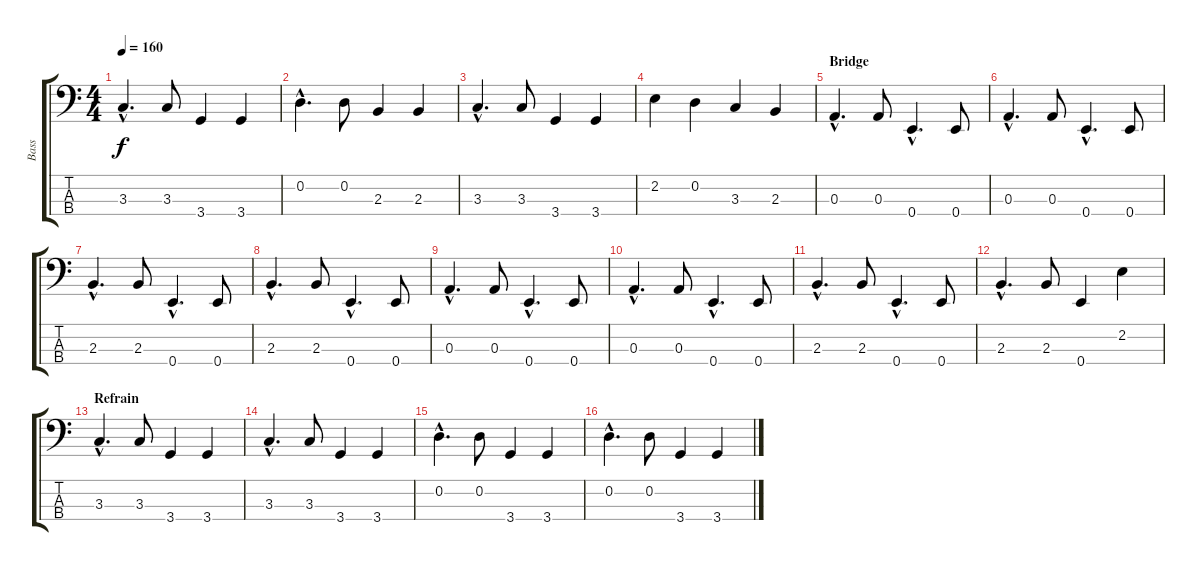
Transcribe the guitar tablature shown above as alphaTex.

\track ("Bass" "Bass") {instrument electricbassfinger}
\staff {score tabs}
\tuning (G2 D2 A1 E1) {hide}
\ts (4 4)
\tempo 160
\clef f4
\ks c
3.3{hac}.4{d dy f} 3.3.8 3.4.4 3.4.4 |
0.2{hac}.4{d} 0.2.8 2.3.4 2.3.4 |
3.3{hac}.4{d} 3.3.8 3.4.4 3.4.4 |
2.2.4 0.2.4 3.3.4 2.3.4 |
\section ("" "Bridge")
0.3{hac}.4{d} 0.3.8 0.4{hac}.4{d} 0.4.8 |
0.3{hac}.4{d} 0.3.8 0.4{hac}.4{d} 0.4.8 |
2.3{hac}.4{d} 2.3.8 0.4{hac}.4{d} 0.4.8 |
2.3{hac}.4{d} 2.3.8 0.4{hac}.4{d} 0.4.8 |
0.3{hac}.4{d} 0.3.8 0.4{hac}.4{d} 0.4.8 |
0.3{hac}.4{d} 0.3.8 0.4{hac}.4{d} 0.4.8 |
2.3{hac}.4{d} 2.3.8 0.4{hac}.4{d} 0.4.8 |
2.3{hac}.4{d} 2.3.8 0.4.4 2.2.4 |
\section ("" "Refrain")
3.3{hac}.4{d} 3.3.8 3.4.4 3.4.4 |
3.3{hac}.4{d} 3.3.8 3.4.4 3.4.4 |
0.2{hac}.4{d} 0.2.8 3.4.4 3.4.4 |
0.2{hac}.4{d} 0.2.8 3.4.4 3.4.4
